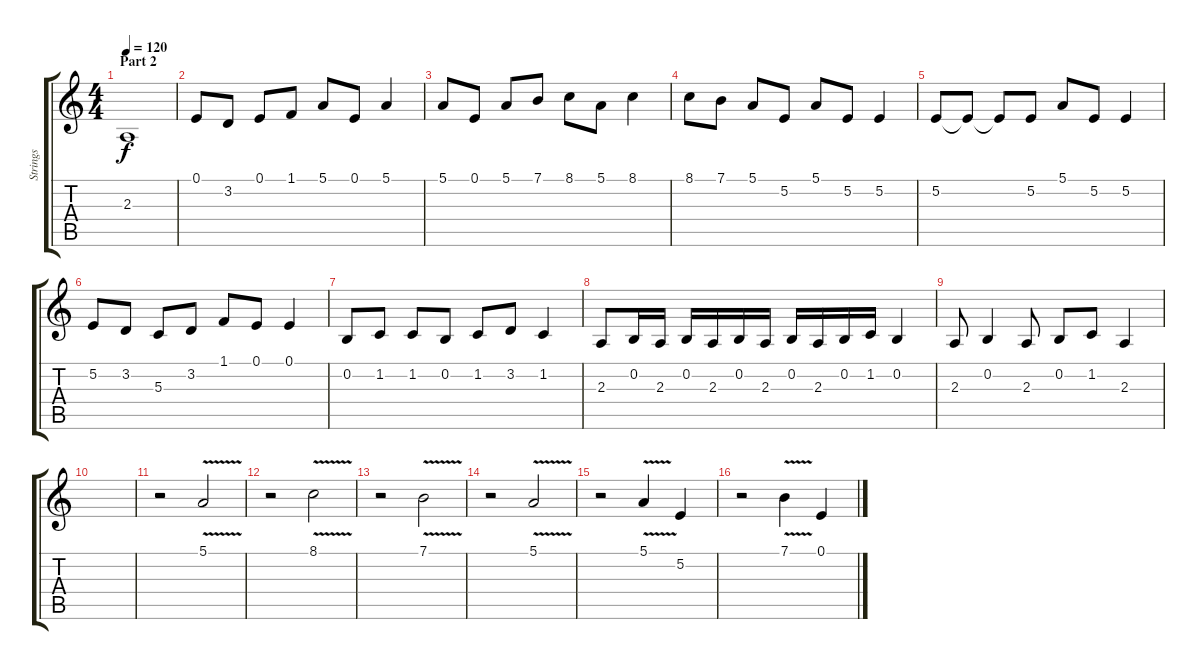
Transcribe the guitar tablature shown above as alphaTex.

\track ("Strings" "Strings") {instrument stringensemble1}
\staff {score tabs}
\tuning (E4 B3 G3 D3 A2 E2) {hide}
\ts (4 4)
\section ("" "Part 2")
\tempo 120
\clef g2
\ks c
2.3{t}.1{dy f} |
0.1.8 3.2.8 0.1.8 1.1.8 5.1.8 0.1.8 5.1.4 |
5.1.8 0.1.8 5.1.8 7.1.8 8.1.8 5.1.8 8.1.4 |
8.1.8 7.1.8 5.1.8 5.2.8 5.1.8 5.2.8 5.2.4 |
5.2.8 5.2{t}.8 5.2{t}.8 5.2.8 5.1.8 5.2.8 5.2.4 |
5.2.8 3.2.8 5.3.8 3.2.8 1.1.8 0.1.8 0.1.4 |
0.2.8 1.2.8 1.2.8 0.2.8 1.2.8 3.2.8 1.2.4 |
2.3.8 0.2.16 2.3.16 0.2.16 2.3.16 0.2.16 2.3.16 0.2.16 2.3.16 0.2.16 1.2.16 0.2.4 |
2.3.8 0.2.4 2.3.8 0.2.8 1.2.8 2.3.4 |
|
r.2 5.1{v}.2 |
r.2 8.1{v}.2 |
r.2 7.1{v}.2 |
r.2 5.1{v}.2 |
r.2 5.1{v}.4 5.2.4 |
r.2 7.1{v}.4 0.1.4
